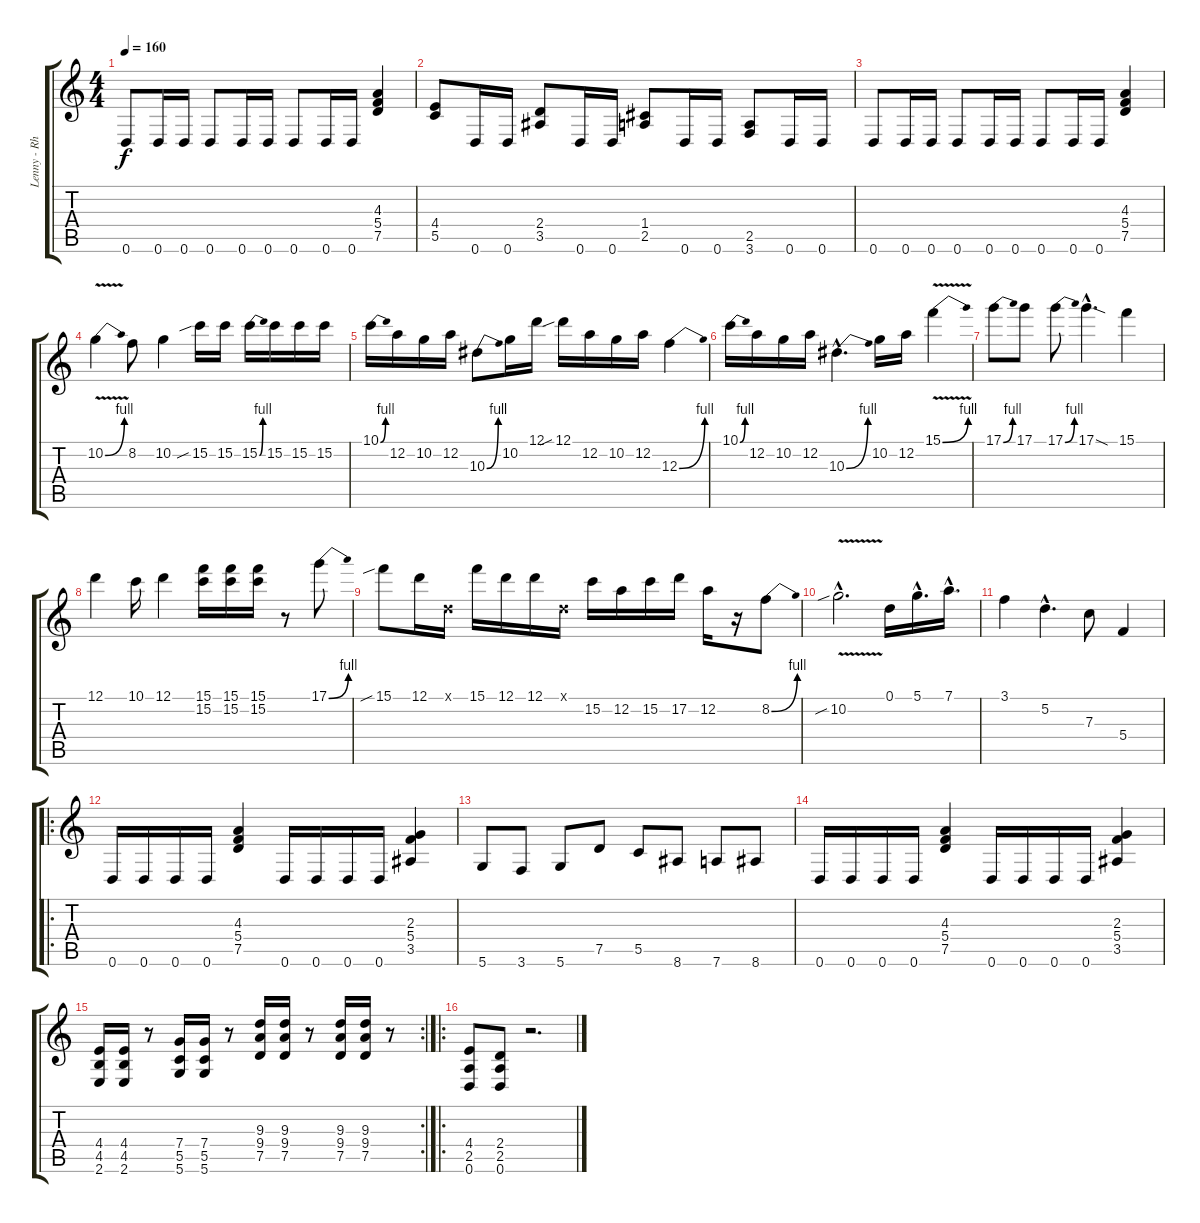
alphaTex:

\track ("Lenny - Rhytm/Lead" "Lenny - Rh") {instrument distortionguitar}
\staff {score tabs}
\tuning (D4 A3 F3 C3 G2 D2) {hide}
\ts (4 4)
\tempo 160
\clef g2
\ks c
0.6.8{dy f} 0.6.16 0.6.16 0.6.8 0.6.16 0.6.16 0.6.8 0.6.16 0.6.16 (4.3 5.4 7.5).4 |
(4.4 5.5).8 0.6.16 0.6.16 (2.4 3.5).8 0.6.16 0.6.16 (1.4 2.5).8 0.6.16 0.6.16 (2.5 3.6).8 0.6.16 0.6.16 |
0.6.8 0.6.16 0.6.16 0.6.8 0.6.16 0.6.16 0.6.8 0.6.16 0.6.16 (4.3 5.4 7.5).4 |
10.2{be (bend 0 0 60 4) v}.4{volume 16} 8.2.8 10.2.4 15.2{sib}.16 15.2.16 15.2{be (bend 0 0 60 4)}.16 15.2.16 15.2.16 15.2.16 |
10.1{be (bend 0 0 60 4)}.16 12.2.16 10.2.16 12.2.16 10.3{be (bend 0 0 60 4)}.8 10.2.16 12.1.16 12.1{sib}.16 12.2.16 10.2.16 12.2.16 12.3{be (bend 0 0 60 4)}.4 |
10.1{be (bend 0 0 60 4)}.16 12.2.16 10.2.16 12.2.16 10.3{be (bend 0 0 60 4) hac}.4{d} 10.2.16 12.2.16 15.1{be (bend 0 0 60 4) v}.4 |
17.1{be (bend 0 0 60 4)}.8 17.1.8 17.1{be (bend 0 0 60 4)}.8 17.1{sod hac}.4{d} 15.1.4 |
12.1.4 10.1.16 12.1.4 (15.1 15.2).16 (15.1 15.2).16 (15.1 15.2).16 r.8 17.1{be (bend 0 0 60 4)}.8 |
15.1{sib}.8 12.1.16 0.1{x}.16 15.1.16 12.1.16 12.1.16 0.1{x}.16 15.2.16 12.2.16 15.2.16 17.2.16 12.2.16 r.16 8.2{be (bend 0 0 60 4)}.8 |
10.2{v sib hac}.2{d} 0.1.16 5.1{hac}.16{d} 7.1{hac}.16{d} |
3.1.4 5.2{hac}.4{d} 7.3.8 5.4.4 |
\ro
0.6.16 0.6.16 0.6.16 0.6.16 (4.3 5.4 7.5).4 0.6.16 0.6.16 0.6.16 0.6.16 (2.3 5.4 3.5).4 |
5.6.8 3.6.8 5.6.8 7.5.8 5.5.8 8.6.8 7.6.8 8.6.8 |
0.6.16 0.6.16 0.6.16 0.6.16 (4.3 5.4 7.5).4 0.6.16 0.6.16 0.6.16 0.6.16 (2.3 5.4 3.5).4 |
\rc 2
(4.4 4.5 2.6).16 (4.4 4.5 2.6).16 r.8 (7.4 5.5 5.6).16 (7.4 5.5 5.6).16 r.8 (9.3 9.4 7.5).16 (9.3 9.4 7.5).16 r.8 (9.3 9.4 7.5).16 (9.3 9.4 7.5).16 r.8 |
\ro
(4.4 2.5 0.6).8 (2.4 2.5 0.6).8 r.2{d}
